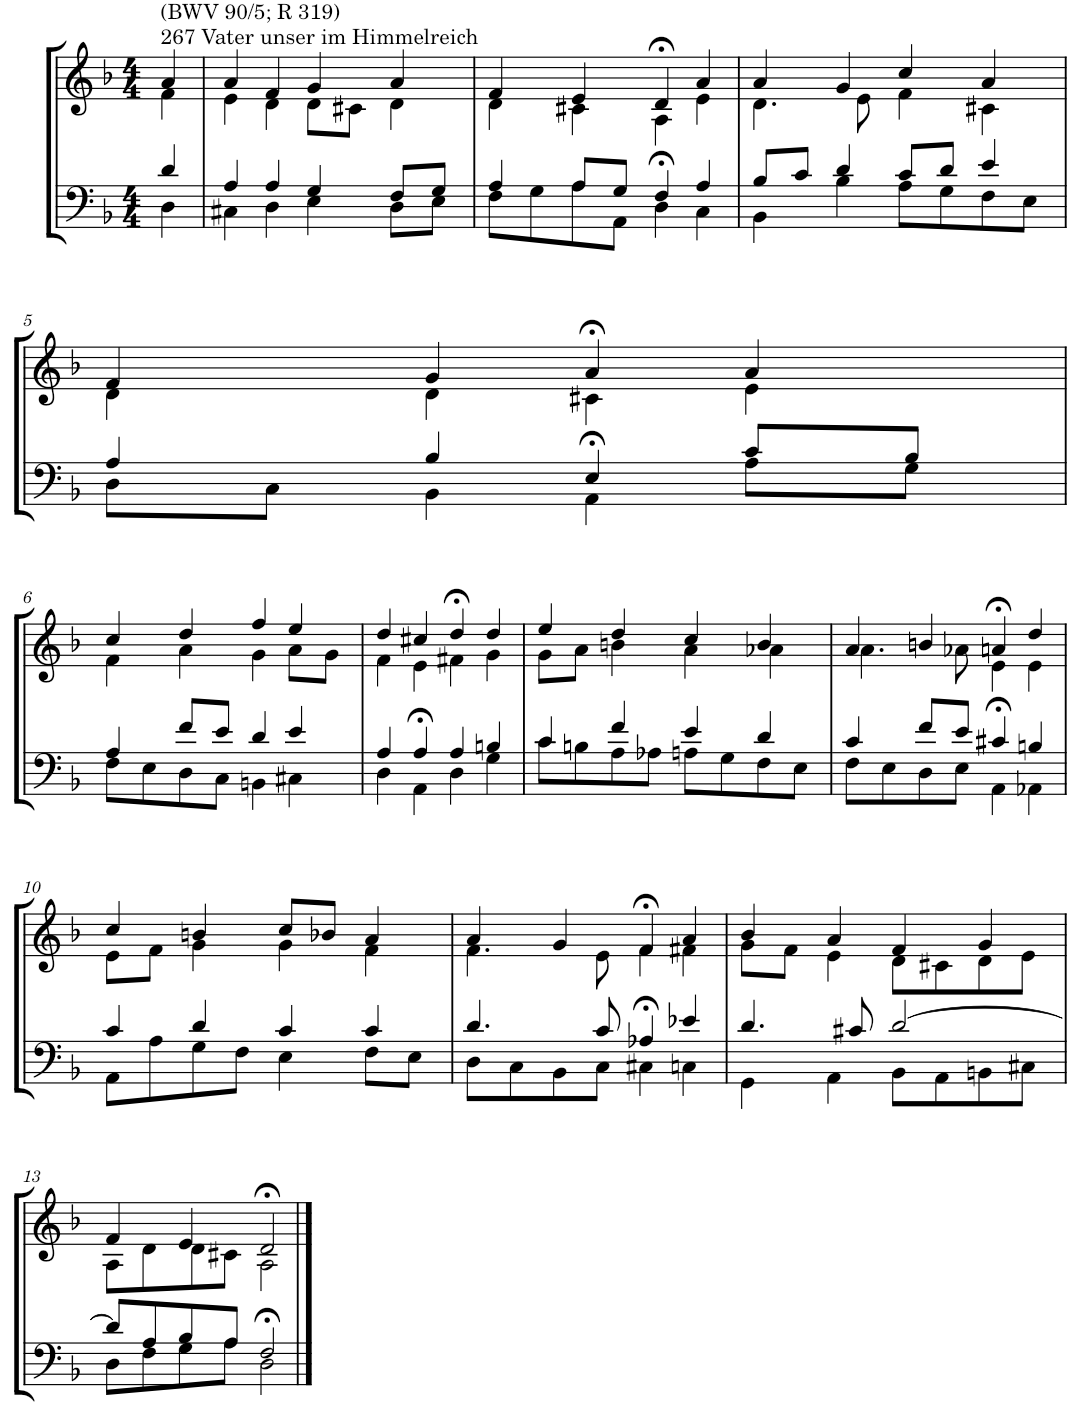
**kern	**kern
*part2	*part1
*staff2	*staff1
*I"Tenor/Baß	*I"Sopran/Alt
*clefF4	*clefG2
*k[b-]	*k[b-]
*M4/4	*M4/4
=1	=1
*^	*^
!	!	!LO:TX:a:t=267 Vater unser im Himmelreich	!
!	!	!LO:TX:a:t=(BWV 90/5; R 319)	!
4d/	4D\	4a/	4f\
=2	=2	=2	=2
4A/	4C#X\	4a/	4e\
4A/	4D\	4f/	4d\
4G/	4E\	4g/	8d\L
.	.	.	8c#X\J
8F/L	8D\L	4a/	4d\
8G/J	8E\J	.	.
=3	=3	=3	=3
4A/	8F\L	4f/	4d\
.	8G\	.	.
8A/L	8A\	4e/	4c#X\
8G/J	8AA\J	.	.
4F/	4D>\	4d>/	4A\
4A/	4C\	4a/	4e\
=4	=4	=4	=4
8B-/L	4BB-\	4a/	4.d\
8c/J	.	.	.
4d/	4B-\	4g/	.
.	.	.	8e\
8c/L	8A\L	4cc/	4f\
8d/J	8G\	.	.
4e/	8F\	4a/	4c#X\
.	8E\J	.	.
!!LO:LB:g=z	!!
=5	=5	=5	=5
4A/	8D\L	4f/	4d\
.	8C\J	.	.
4B-/	4BB-\	4g/	4d\
4E/	4AA>\	4a>/	4c#X\
8c/L	8A\L	4a/	4e\
8B-/J	8G\J	.	.
!!LO:LB:g=z	!!
=6	=6	=6	=6
4A/	8F\L	4cc/	4f\
.	8E\	.	.
8f/L	8D\	4dd/	4a\
8e/J	8C\J	.	.
4d/	4BBn\	4ff/	4g\
4e/	4C#X\	4ee/	8a\L
.	.	.	8g\J
=7	=7	=7	=7
4A/	4D\	4dd/	4f\
4A/	4AA>\	4cc#X/	4e\
4A/	4D\	4dd>/	4f#X\
4Bn/	4G\	4dd/	4g\
=8	=8	=8	=8
4c/	8c\L	4ee/	8g\L
.	8Bn\	.	8a\J
4f/	8A\	4dd/	4bn\
.	8A-X\J	.	.
4e/	8An\L	4cc/	4a\
.	8G\	.	.
4d/	8F\	4b/	4a-X\
.	8E\J	.	.
=9	=9	=9	=9
4c/	8F\L	4a/	4.a\
.	8E\	.	.
8f/L	8D\	4bn/	.
8e/J	8E\J	.	8a-X\
4c#X/	4AA>\	4an>/	4e\
4Bn/	4AA-X\	4dd/	4e\
!!LO:LB:g=z	!!
=10	=10	=10	=10
4c/	8AA\L	4cc/	8e\L
.	8A\	.	8f\J
4d/	8G\	4bn/	4g\
.	8F\J	.	.
4c/	4E\	8cc/L	4g\
.	.	8b-X/J	.
4c/	8F\L	4a/	4f\
.	8E\J	.	.
=11	=11	=11	=11
4.d/	8D\L	4a/	4.f\
.	8C\	.	.
.	8BB-\	4g/	.
8c/	8C\J	.	8e\
4A-X/	4C#X>\	4f>/	4f\
4e-X/	4Cn\	4a/	4f#X\
=12	=12	=12	=12
4.d/	4GG\	4b-/	8g\L
.	.	.	8f\J
.	4AA\	4a/	4e\
8c#X/	.	.	.
[2d/	8BB-\L	4f/	8d\L
.	8AA\	.	8c#X\
.	8BBn\	4g/	8d\
.	8C#X\J	.	8e\J
!!LO:LB:g=z	!!
=13	=13	=13	=13
8d/L]	8D\L	4f/	8A\L
8A/	8F\	.	8d\
8B-/	8G\	4e/	8d\
8A/J	8A\J	.	8c#X\J
2F/	2D>\	2d>/	2A\
*v	*v	*	*
*	*v	*v
==	==
*-	*-
